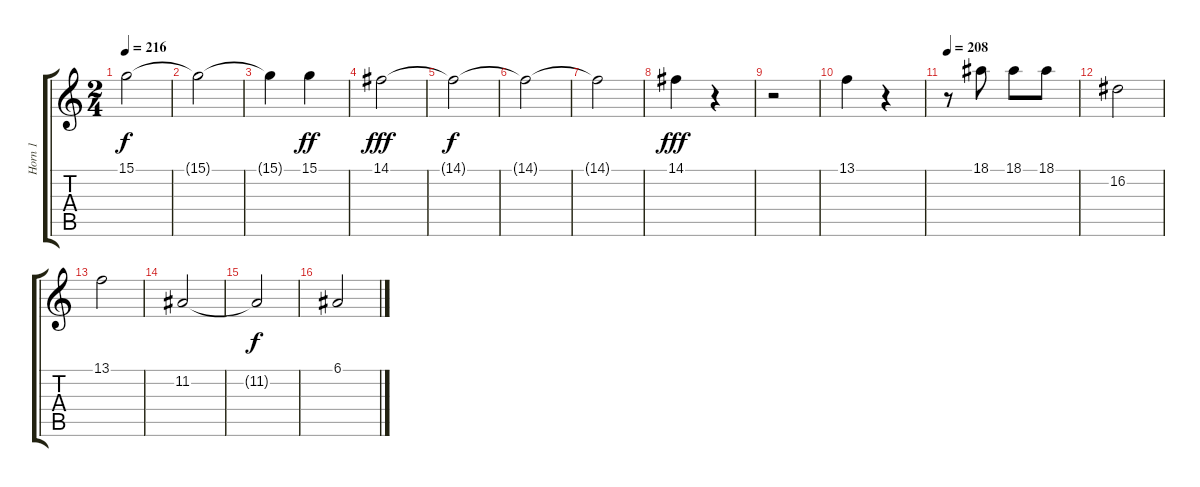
\track ("Horn 1" "Horn 1") {instrument frenchhorn}
\staff {score tabs}
\tuning (E4 B3 G3 D3 A2 E2) {hide}
\ts (2 4)
\tempo 216
\clef g2
\ks c
15.1{t}.2{dy f} |
15.1{t}.2 |
15.1{t}.4 15.1.4{dy ff} |
14.1.2{dy fff} |
14.1{t}.2{dy f} |
14.1{t}.2 |
14.1{t}.2 |
14.1.4{dy fff} r.4 |
r.2 |
13.1.4 r.4 |
\tempo 208
r.8 18.1.8 18.1.8 18.1.8 |
16.2.2 |
13.1.2 |
11.2.2 |
11.2{t}.2{dy f} |
6.1.2
